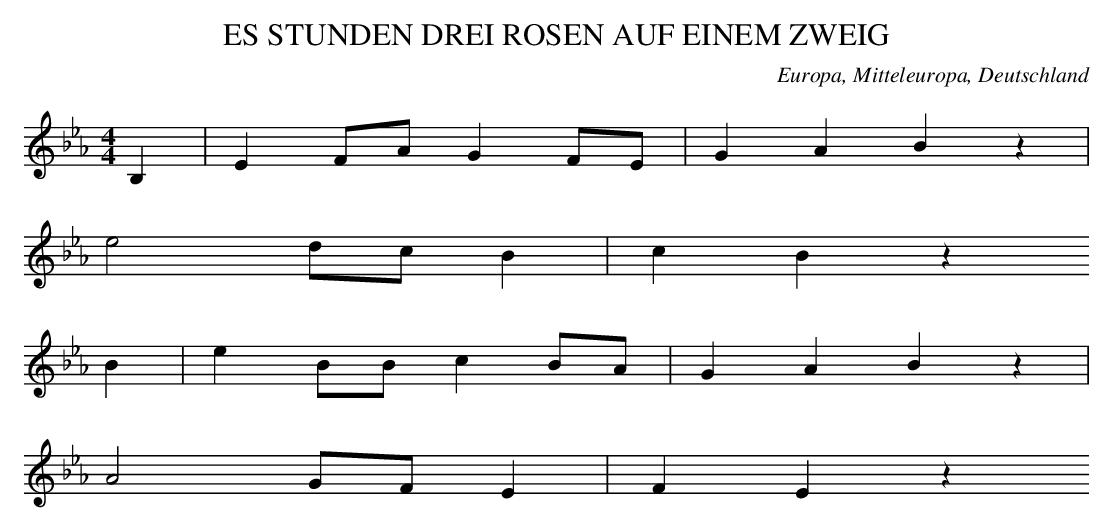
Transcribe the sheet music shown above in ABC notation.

X:1
T: ES STUNDEN DREI ROSEN AUF EINEM ZWEIG
O: Europa, Mitteleuropa, Deutschland
M: 4/4
L: 1/8
K: Eb
B,2 | E2FAG2FE | G2A2B2z2 |
e4dcB2 | c2B2z2
B2 | e2BBc2BA | G2A2B2z2 |
A4GFE2 | F2E2z2
